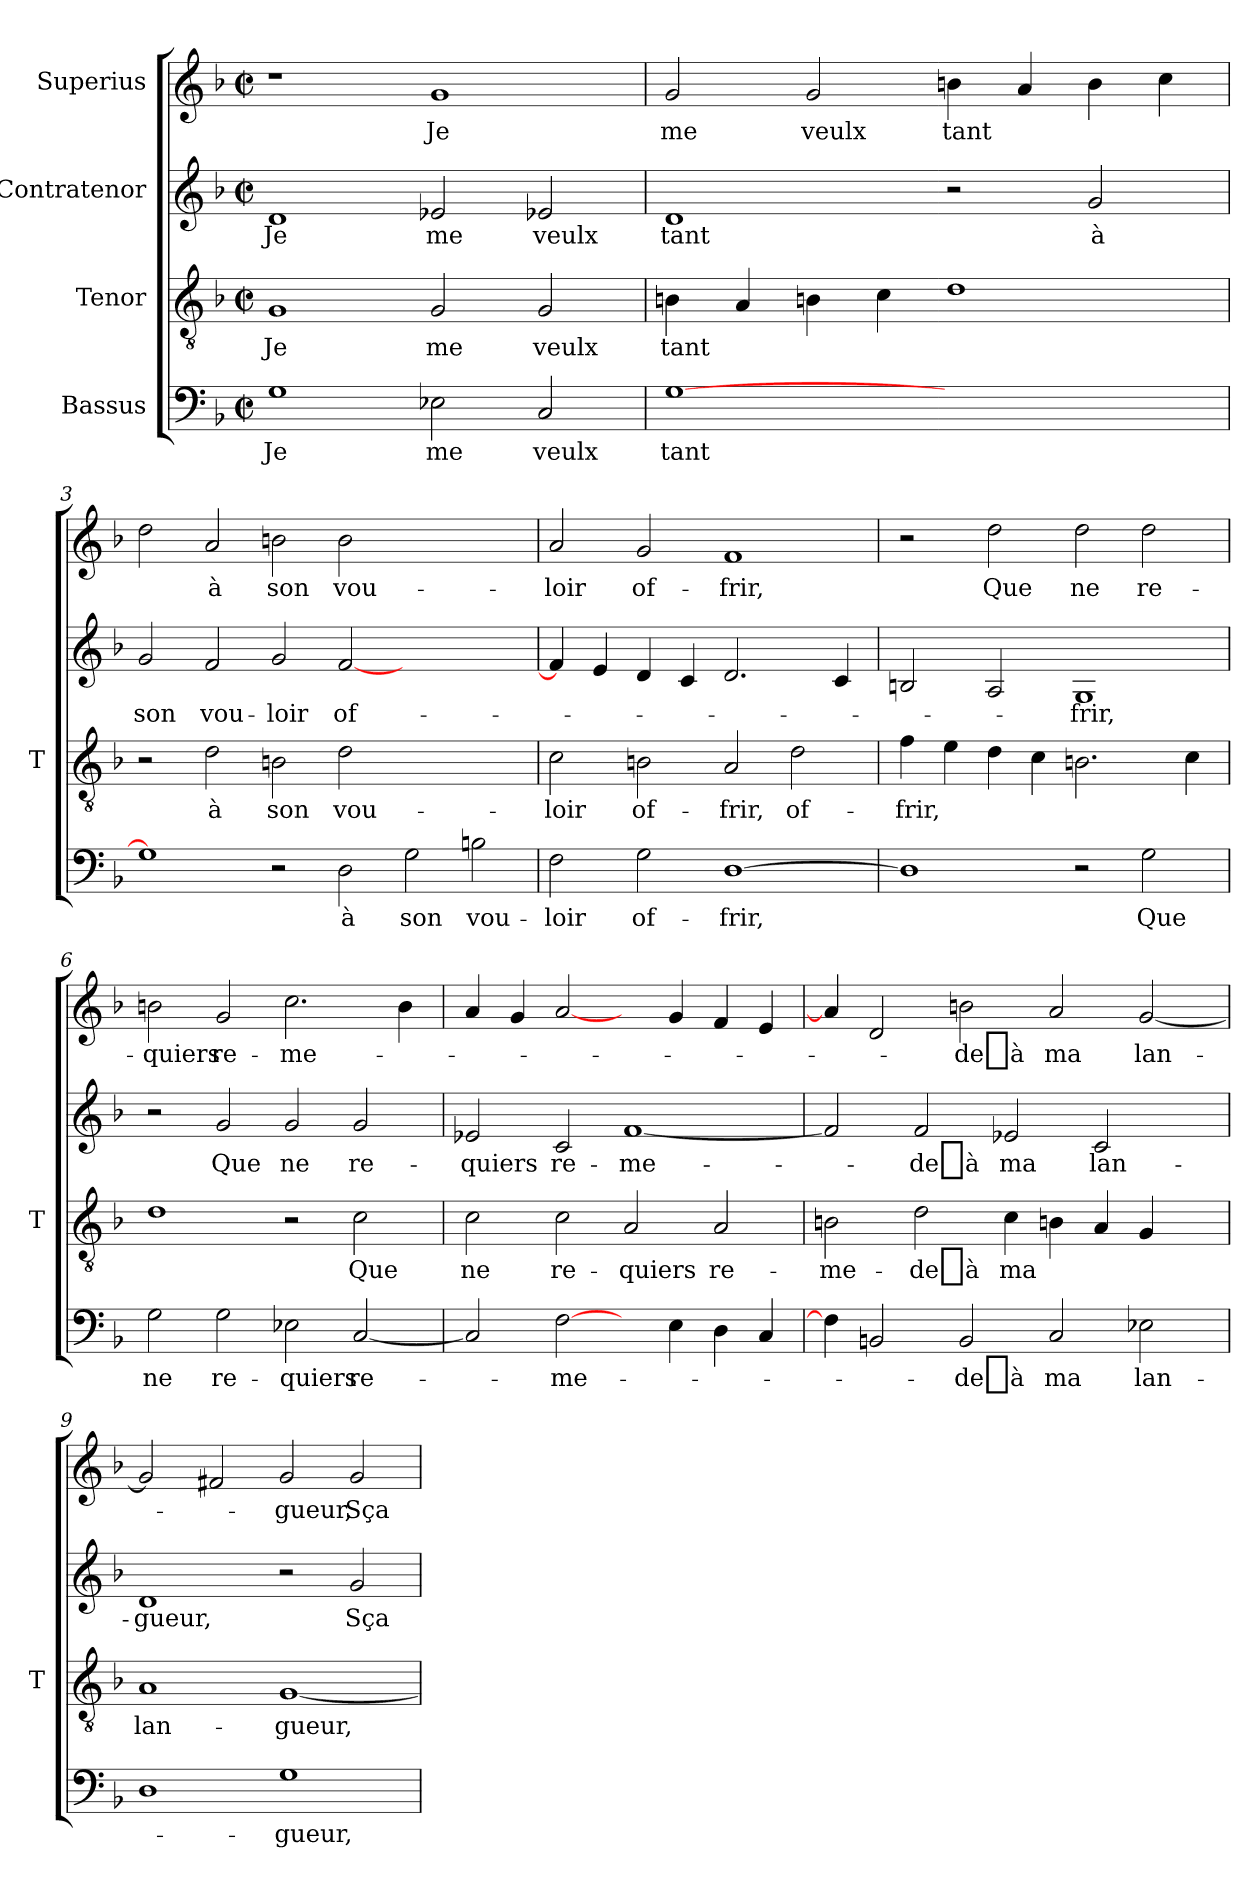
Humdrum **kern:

**kern	**text	**kern	**text	**kern	**text	**kern	**text
*part4	*part4	*part3	*part3	*part2	*part2	*part1	*part1
*staff4	*staff4	*staff3	*staff3	*staff2	*staff2	*staff1	*staff1
*I"Bassus	*	*I"Tenor	*	*I"Contratenor	*	*I"Superius	*
*	*	*I'T	*	*	*	*	*
*clefF4	*	*clefGv2	*	*clefG2	*	*clefG2	*
*k[b-]	*	*k[b-]	*	*k[b-]	*	*k[b-]	*
*F:	*	*F:	*	*F:	*	*F:	*
*M2/2	*	*M2/2	*	*M2/2	*	*M2/2	*
*met(c|)	*	*met(c|)	*	*met(c|)	*	*met(c|)	*
=1	=1	=1	=1	=1	=1	=1	=1
1G	-Je	1G	-Je	1d	-Je	1r	.
2E-X	-me	2G	-me	2e-X	-me	1g	-Je
2C	-veulx	2G	-veulx	2e-X	-veulx	.	.
=2	=2	=2	=2	=2	=2	=2	=2
[1G	-tant	4Bn	-tant	1d	-tant	2g	-me
.	.	4A	.	.	.	.	.
.	.	4Bn	.	.	.	2g	-veulx
.	.	4c	.	.	.	.	.
1ryy	.	1d	.	2r	.	4b	-tant
.	.	.	.	.	.	4a	.
.	.	.	.	2g	-à	4b	.
.	.	.	.	.	.	4cc	.
=3	=3	=3	=3	=3	=3	=3	=3
1G]	.	2r	.	2g	-son	2dd	.
.	.	2d	-à	2f	vou-	2a	-à
2r	.	2Bn	-son	2g	-loir	2b	-son
2D	-à	2d	vou-	[2f	of-	2b	vou-
2G	-son	1ryy	.	1ryy	.	1ryy	.
2B	vou-	.	.	.	.	.	.
=4	=4	=4	=4	=4	=4	=4	=4
2F	-loir	2c	-loir	4f]	.	2a	-loir
.	.	.	.	4e	.	.	.
2G	of-	2Bn	of-	4d	.	2g	of-
.	.	.	.	4c	.	.	.
[1D	-frir,	2A	-frir,	2.d	.	1f	-frir,
.	.	2d	of-	.	.	.	.
.	.	.	.	4c	.	.	.
=5	=5	=5	=5	=5	=5	=5	=5
1D]	.	4f	-frir,	2B	.	2r	.
.	.	4e	.	.	.	.	.
.	.	4d	.	2A	.	2dd	-Que
.	.	4c	.	.	.	.	.
2r	.	2.Bn	.	1G	-frir,	2dd	-ne
2G	-Que	.	.	.	.	2dd	re-
.	.	4c	.	.	.	.	.
=6	=6	=6	=6	=6	=6	=6	=6
2G	-ne	1d	.	2r	.	2b	-quiers
2G	re-	.	.	2g	-Que	2g	re-
2E-X	-quiers	2r	.	2g	-ne	2.cc	me-
[2C	re-	2c	-Que	2g	re-	.	.
.	.	.	.	.	.	4b	.
!!LO:PB:g=z
=7	=7	=7	=7	=7	=7	=7	=7
2C]	.	2c	-ne	2e-X	-quiers	4a	.
.	.	.	.	.	.	4g	.
[2F	me-	2c	re-	2c	re-	[2a	.
4ryy	.	2A	-quiers	[1f	me-	4ryy	.
4E	.	.	.	.	.	4g	.
4D	.	2A	re-	.	.	4f	.
4C	.	.	.	.	.	4e	.
=8	=8	=8	=8	=8	=8	=8	=8
4F]	.	2Bn	me-	2f]	.	4a]	.
2BB	.	.	.	.	.	2d	.
.	.	2d	-de_à	2f	-de_à	.	.
2BB	-de_à	.	.	.	.	2b	-de_à
.	.	4c	-ma	2e-X	-ma	.	.
2C	-ma	4Bn	.	.	.	2a	-ma
.	.	4A	.	2c	lan-	.	.
2E-X	lan-	4G	.	.	.	[2g	lan-
.	.	4ryy	.	4ryy	.	.	.
=9	=9	=9	=9	=9	=9	=9	=9
1D	.	1A	lan-	1d	-gueur,	2g]	.
.	.	.	.	.	.	2f#X	.
1G	-gueur,	[1G	-gueur,	2r	.	2g	-gueur,
.	.	.	.	2g	Sça-	2g	Sça-
=	=	=	=	=	=	=	=
*-	*-	*-	*-	*-	*-	*-	*-
